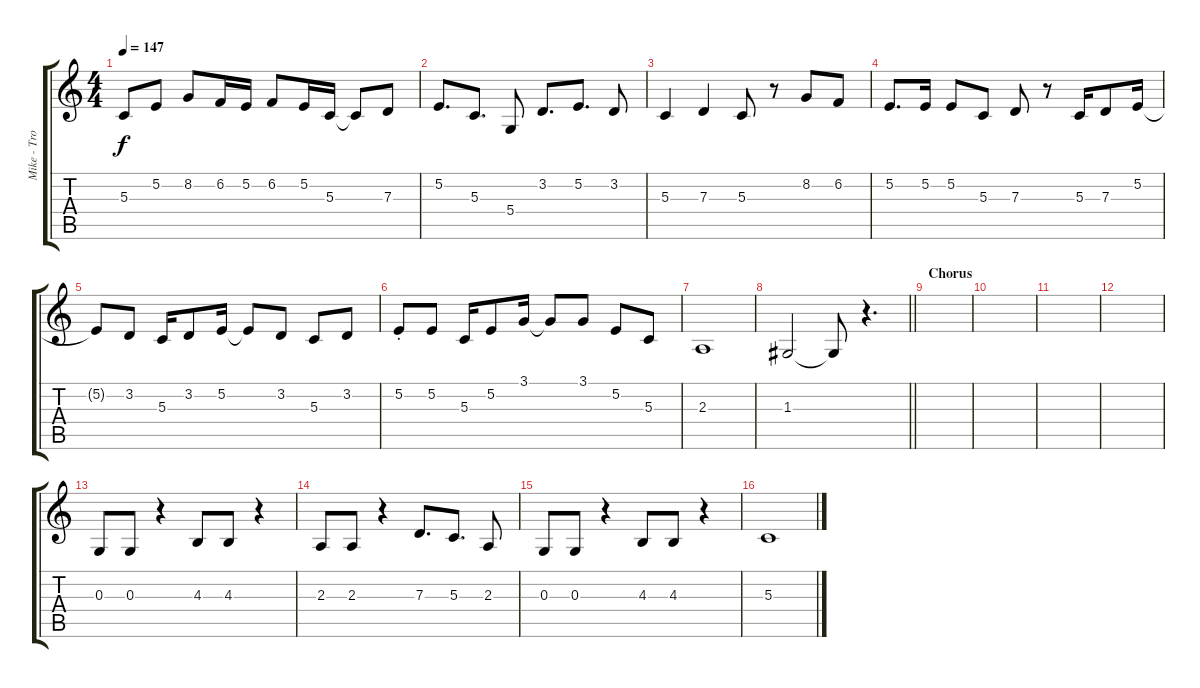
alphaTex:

\track ("Mike - Trombone" "Mike - Tro") {instrument trombone}
\staff {score tabs}
\tuning (E4 B3 G3 D3 A2 E2) {hide}
\ts (4 4)
\tempo 147
\clef g2
\ks c
5.3.8{dy f} 5.2.8 8.2.8 6.2.16 5.2.16 6.2.8 5.2.16 5.3.16 5.3{t}.8 7.3.8 |
5.2.8{d} 5.3.8{d} 5.4.8 3.2.8{d} 5.2.8{d} 3.2.8 |
5.3.4 7.3.4 5.3.8 r.8 8.2.8 6.2.8 |
5.2.8{d} 5.2.16 5.2.8 5.3.8 7.3.8 r.8 5.3.16 7.3.8 5.2.16 |
5.2{t}.8 3.2.8 5.3.16 3.2.8 5.2.16 5.2{t}.8 3.2.8 5.3.8 3.2.8 |
5.2{st}.8 5.2.8 5.3.16 5.2.8 3.1.16 3.1{t}.8 3.1.8 5.2.8 5.3.8 |
2.3.1 |
\barLineRight lightlight
1.3.2 1.3{t}.8 r.4{d} |
\section ("" "Chorus")
|
|
|
|
0.3.8 0.3.8 r.4 4.3.8 4.3.8 r.4 |
2.3.8 2.3.8 r.4 7.3.8{d} 5.3.8{d} 2.3.8 |
0.3.8 0.3.8 r.4 4.3.8 4.3.8 r.4 |
5.3.1
